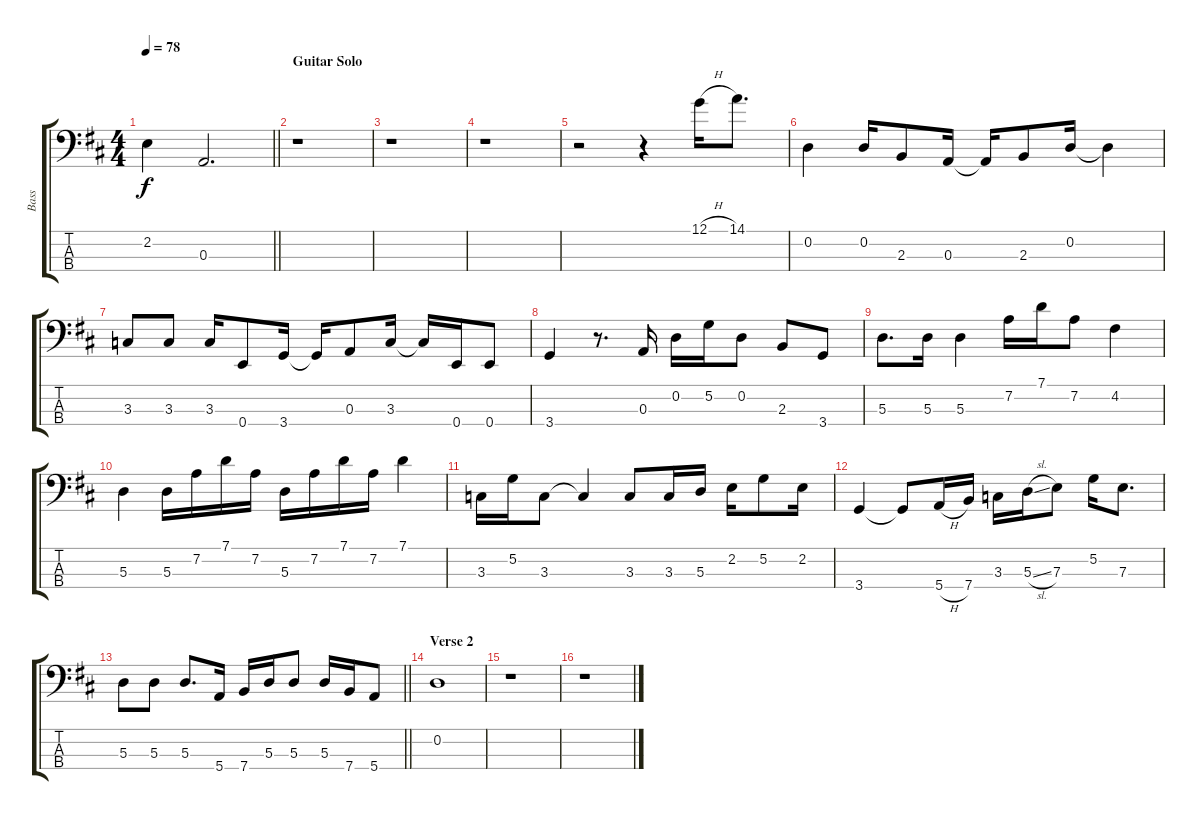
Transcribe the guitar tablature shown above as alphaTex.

\track ("Bass" "Bass") {instrument electricbassfinger}
\staff {score tabs}
\tuning (G2 D2 A1 E1) {hide}
\ts (4 4)
\tempo 78
\clef f4
\barLineRight lightlight
\ks d
2.2.4{dy f} 0.3.2{d} |
\section ("" "Guitar Solo")
r.1 |
r.1 |
r.1 |
r.2 r.4 12.1{h}.16 14.1.8{d} |
0.2.4 0.2.16 2.3.8 0.3.16 0.3{t}.16 2.3.8 0.2.16 0.2{t}.4 |
3.3.8 3.3.8 3.3.16 0.4.8 3.4.16 3.4{t}.16 0.3.8 3.3.16 3.3{t}.16 0.4.16 0.4.8 |
3.4.4 r.8{d} 0.3.16 0.2.16 5.2.16 0.2.8 2.3.8 3.4.8 |
5.3.8{d} 5.3.16 5.3.4 7.2.16 7.1.16 7.2.8 4.2.4 |
5.3.4 5.3.16 7.2.16 7.1.16 7.2.16 5.3.16 7.2.16 7.1.16 7.2.16 7.1.4 |
3.3.16 5.2.16 3.3.8 3.3{t}.4 3.3.8 3.3.16 5.3.16 2.2.16 5.2.8 2.2.16 |
3.4.4 3.4{t}.8 5.4{h}.16 7.4.16 3.3.16 5.3{sl}.16 7.3.8 5.2.16 7.3.8{d} |
\barLineRight lightlight
5.3.8 5.3.8 5.3.8{d} 5.4.16 7.4.16 5.3.16 5.3.8 5.3.16 7.4.16 5.4.8 |
\section ("" "Verse 2")
0.2.1 |
r.1 |
r.1
